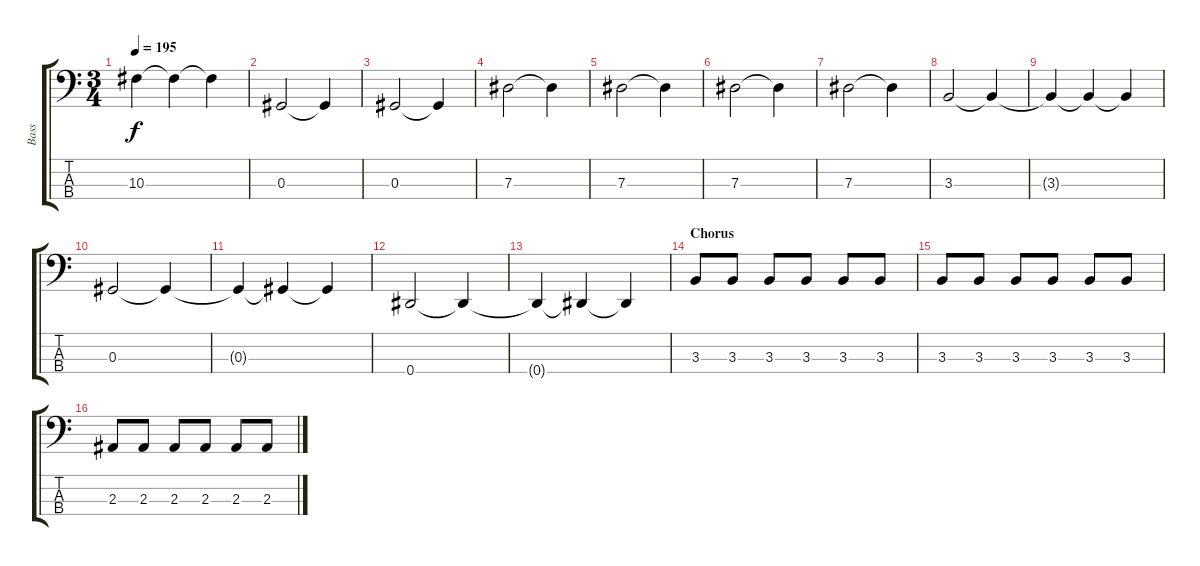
\track ("Bass" "Bass") {instrument electricbasspick}
\staff {score tabs}
\tuning (Gb2 Db2 Ab1 Eb1) {hide}
\ts (3 4)
\tempo 195
\clef f4
\ks c
10.3{t}.4{dy f} 10.3{t}.4 10.3{t}.4 |
0.3.2 0.3{t}.4 |
0.3.2 0.3{t}.4 |
7.3.2 7.3{t}.4 |
7.3.2 7.3{t}.4 |
7.3.2 7.3{t}.4 |
7.3.2 7.3{t}.4 |
3.3.2 3.3{t}.4 |
3.3{t}.4 3.3{t}.4 3.3{t}.4 |
0.3.2 0.3{t}.4 |
0.3{t}.4 0.3{t}.4 0.3{t}.4 |
0.4.2 0.4{t}.4 |
0.4{t}.4 0.4{t}.4 0.4{t}.4 |
\section ("" "Chorus")
3.3.8 3.3.8 3.3.8 3.3.8 3.3.8 3.3.8 |
3.3.8 3.3.8 3.3.8 3.3.8 3.3.8 3.3.8 |
2.3.8 2.3.8 2.3.8 2.3.8 2.3.8 2.3.8
